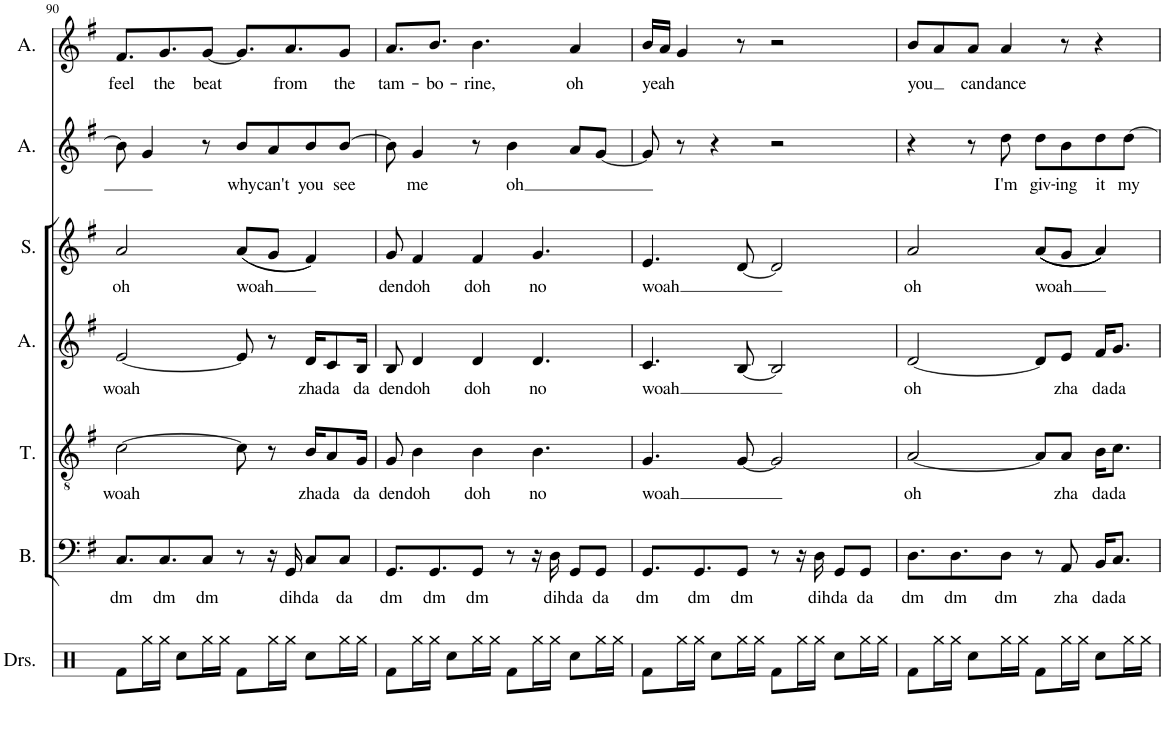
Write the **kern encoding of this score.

**kern	**kern	**text	**kern	**text	**kern	**text	**kern	**text	**kern	**text	**kern	**text
*part7	*part6	*part6	*part5	*part5	*part4	*part4	*part3	*part3	*part2	*part2	*part1	*part1
*staff7	*staff6	*staff6	*staff5	*staff5	*staff4	*staff4	*staff3	*staff3	*staff2	*staff2	*staff1	*staff1
*I"Drumset	*I"Bass	*	*I"Tenor	*	*I"Alto	*	*I"Soprano	*	*I"Alto	*	*I"Alto	*
*I'Drs.	*I'B.	*	*I'T.	*	*I'A.	*	*I'S.	*	*I'A.	*	*I'A.	*
!!LO:PB:g=z
*clefX	*clefF4	*	*clefGv2	*	*clefG2	*	*clefG2	*	*clefG2	*	*clefG2	*
*k[]	*k[f#]	*	*k[f#]	*	*k[f#]	*	*k[f#]	*	*k[f#]	*	*k[f#]	*
*M4/4	*M4/4	*	*M4/4	*	*M4/4	*	*M4/4	*	*M4/4	*	*M4/4	*
=90	=90	=90	=90	=90	=90	=90	=90	=90	=90	=90	=90	=90
!	!	!LO:LY:b	!	!LO:LY:b	!	!LO:LY:b	!	!LO:LY:b	!	!	!	!LO:LY:b
8Rf\L	8.C/L	dm	[2c\	woah	[2e/	woah	2a/	oh	8b\]	.	8.f#/L	feel
16Rgg\L	.	.	.	.	.	.	.	.	4g/	.	.	.
!	!	!LO:LY:b	!	!	!	!	!	!	!	!	!	!LO:LY:b
16Rgg\JJ	8.C/	dm	.	.	.	.	.	.	.	.	8.g/	the
8Rcc\L	.	.	.	.	.	.	.	.	.	.	.	.
!	!	!LO:LY:b	!	!	!	!	!	!	!	!	!	!LO:LY:b
16Rgg\L	8C/J	dm	.	.	.	.	.	.	8r	.	[8g/J	beat
16Rgg\JJ	.	.	.	.	.	.	.	.	.	.	.	.
!	!	!	!	!	!	!	!	!LO:LY:b	!	!LO:LY:b	!	!
8Rf\L	8r	.	8c\]	.	8e/]	.	((8a/L	woah	8b/L	why	8.g/L]	.
!	!	!	!	!	!	!	!	!	!	!LO:LY:b	!	!
16Rgg\L	16r	.	8r	.	8r	.	8g/J	.	8a/	can't	.	.
!	!	!LO:LY:b	!	!	!	!	!	!	!	!	!	!LO:LY:b
16Rgg\JJ	16GG/	dih	.	.	.	.	.	.	.	.	8.a/	from
!	!	!LO:LY:b	!	!LO:LY:b	!	!LO:LY:b	!	!	!	!LO:LY:b	!	!
8Rcc\L	8C/L	da	16B/KL	zha	16d/KL	zha	4f#/))	.	8b/	you	.	.
!	!	!	!	!LO:LY:b	!	!LO:LY:b	!	!	!	!	!	!
.	.	.	8A/	da	8c/	da	.	.	.	.	.	.
!	!	!LO:LY:b	!	!	!	!	!	!	!	!LO:LY:b	!	!LO:LY:b
16Rgg\L	8C/J	da	.	.	.	.	.	.	[8b/J	see	8g/J	the
!	!	!	!	!LO:LY:b	!	!LO:LY:b	!	!	!	!	!	!
16Rgg\JJ	.	.	16G/Jk	da	16B/Jk	da	.	.	.	.	.	.
=91	=91	=91	=91	=91	=91	=91	=91	=91	=91	=91	=91	=91
!	!	!LO:LY:b	!	!LO:LY:b	!	!LO:LY:b	!	!LO:LY:b	!	!	!	!LO:LY:b
8Rf\L	8.GG/L	dm	8G/	den	8B/	den	8g/	den	8b\]	.	8.a/L	tam-
!	!	!	!	!LO:LY:b	!	!LO:LY:b	!	!LO:LY:b	!	!LO:LY:b	!	!
16Rgg\L	.	.	4B\	doh	4d/	doh	4f#/	doh	4g/	me	.	.
!	!	!LO:LY:b	!	!	!	!	!	!	!	!	!	!LO:LY:b
16Rgg\JJ	8.GG/	dm	.	.	.	.	.	.	.	.	8.b/J	-bo-
8Rcc\L	.	.	.	.	.	.	.	.	.	.	.	.
!	!	!LO:LY:b	!	!LO:LY:b	!	!LO:LY:b	!	!LO:LY:b	!	!	!	!LO:LY:b
16Rgg\L	8GG/J	dm	4B\	doh	4d/	doh	4f#/	doh	8r	.	4.b\	-rine,
16Rgg\JJ	.	.	.	.	.	.	.	.	.	.	.	.
!	!	!	!	!	!	!	!	!	!	!LO:LY:b	!	!
8Rf\L	8r	.	.	.	.	.	.	.	4b\	oh	.	.
!	!	!	!	!LO:LY:b	!	!LO:LY:b	!	!LO:LY:b	!	!	!	!
16Rgg\L	16r	.	4.B\	no	4.d/	no	4.g/	no	.	.	.	.
!	!	!LO:LY:b	!	!	!	!	!	!	!	!	!	!
16Rgg\JJ	16D\	dih	.	.	.	.	.	.	.	.	.	.
!	!	!LO:LY:b	!	!	!	!	!	!	!	!	!	!LO:LY:b
8Rcc\L	8GG/L	da	.	.	.	.	.	.	8a/L	.	4a/	oh
!	!	!LO:LY:b	!	!	!	!	!	!	!	!	!	!
16Rgg\L	8GG/J	da	.	.	.	.	.	.	[8g/J	.	.	.
16Rgg\JJ	.	.	.	.	.	.	.	.	.	.	.	.
=92	=92	=92	=92	=92	=92	=92	=92	=92	=92	=92	=92	=92
!	!	!LO:LY:b	!	!LO:LY:b	!	!LO:LY:b	!	!LO:LY:b	!	!	!	!LO:LY:b
8Rf\L	8.GG/L	dm	4.G/	woah	4.c/	woah	4.e/	woah	8g/]	.	16b/LL	yeah
.	.	.	.	.	.	.	.	.	.	.	16a/JJ	.
16Rgg\L	.	.	.	.	.	.	.	.	8r	.	4g/	.
!	!	!LO:LY:b	!	!	!	!	!	!	!	!	!	!
16Rgg\JJ	8.GG/	dm	.	.	.	.	.	.	.	.	.	.
8Rcc\L	.	.	.	.	.	.	.	.	4r	.	.	.
!	!	!LO:LY:b	!	!	!	!	!	!	!	!	!	!
16Rgg\L	8GG/J	dm	[8G/	.	[8B/	.	[8d/	.	.	.	8r	.
16Rgg\JJ	.	.	.	.	.	.	.	.	.	.	.	.
8Rf\L	8r	.	2G/]	.	2B/]	.	2d/]	.	2r	.	2r	.
16Rgg\L	16r	.	.	.	.	.	.	.	.	.	.	.
!	!	!LO:LY:b	!	!	!	!	!	!	!	!	!	!
16Rgg\JJ	16D\	dih	.	.	.	.	.	.	.	.	.	.
!	!	!LO:LY:b	!	!	!	!	!	!	!	!	!	!
8Rcc\L	8GG/L	da	.	.	.	.	.	.	.	.	.	.
!	!	!LO:LY:b	!	!	!	!	!	!	!	!	!	!
16Rgg\L	8GG/J	da	.	.	.	.	.	.	.	.	.	.
16Rgg\JJ	.	.	.	.	.	.	.	.	.	.	.	.
=93	=93	=93	=93	=93	=93	=93	=93	=93	=93	=93	=93	=93
!	!	!LO:LY:b	!	!LO:LY:b	!	!LO:LY:b	!	!LO:LY:b	!	!	!	!LO:LY:b
8Rf\L	8.D\L	dm	[2A/	oh	[2d/	oh	2a/	oh	4r	.	8b/L	you
16Rgg\L	.	.	.	.	.	.	.	.	.	.	8a/	.
!	!	!LO:LY:b	!	!	!	!	!	!	!	!	!	!
16Rgg\JJ	8.D\	dm	.	.	.	.	.	.	.	.	.	.
!	!	!	!	!	!	!	!	!	!	!	!	!LO:LY:b
8Rcc\L	.	.	.	.	.	.	.	.	8r	.	8a/J	can
!	!	!LO:LY:b	!	!	!	!	!	!	!	!LO:LY:b	!	!LO:LY:b
16Rgg\L	8D\J	dm	.	.	.	.	.	.	8dd\	I'm	4a/	dance
16Rgg\JJ	.	.	.	.	.	.	.	.	.	.	.	.
!	!	!	!	!	!	!	!	!LO:LY:b	!	!LO:LY:b	!	!
8Rf\L	8r	.	8A/L]	.	8d/L]	.	((((8a/L	woah	8dd\L	giv-	.	.
!	!	!LO:LY:b	!	!LO:LY:b	!	!LO:LY:b	!	!	!	!LO:LY:b	!	!
16Rgg\L	8AA/	zha	8A/J	zha	8e/J	zha	8g/J	.	8b\	-ing	8r	.
16Rgg\JJ	.	.	.	.	.	.	.	.	.	.	.	.
!	!	!LO:LY:b	!	!LO:LY:b	!	!LO:LY:b	!	!	!	!LO:LY:b	!	!
8Rcc\L	16BB/KL	da	16B\KL	da	16f#/KL	da	4a/))))	.	8dd\	it	4r	.
!	!	!LO:LY:b	!	!LO:LY:b	!	!LO:LY:b	!	!	!	!	!	!
.	8.C/J	da	8.c\J	da	8.g/J	da	.	.	.	.	.	.
!	!	!	!	!	!	!	!	!	!	!LO:LY:b	!	!
16Rgg\L	.	.	.	.	.	.	.	.	[8dd\J	my	.	.
16Rgg\JJ	.	.	.	.	.	.	.	.	.	.	.	.
=	=	=	=	=	=	=	=	=	=	=	=	=
*-	*-	*-	*-	*-	*-	*-	*-	*-	*-	*-	*-	*-
